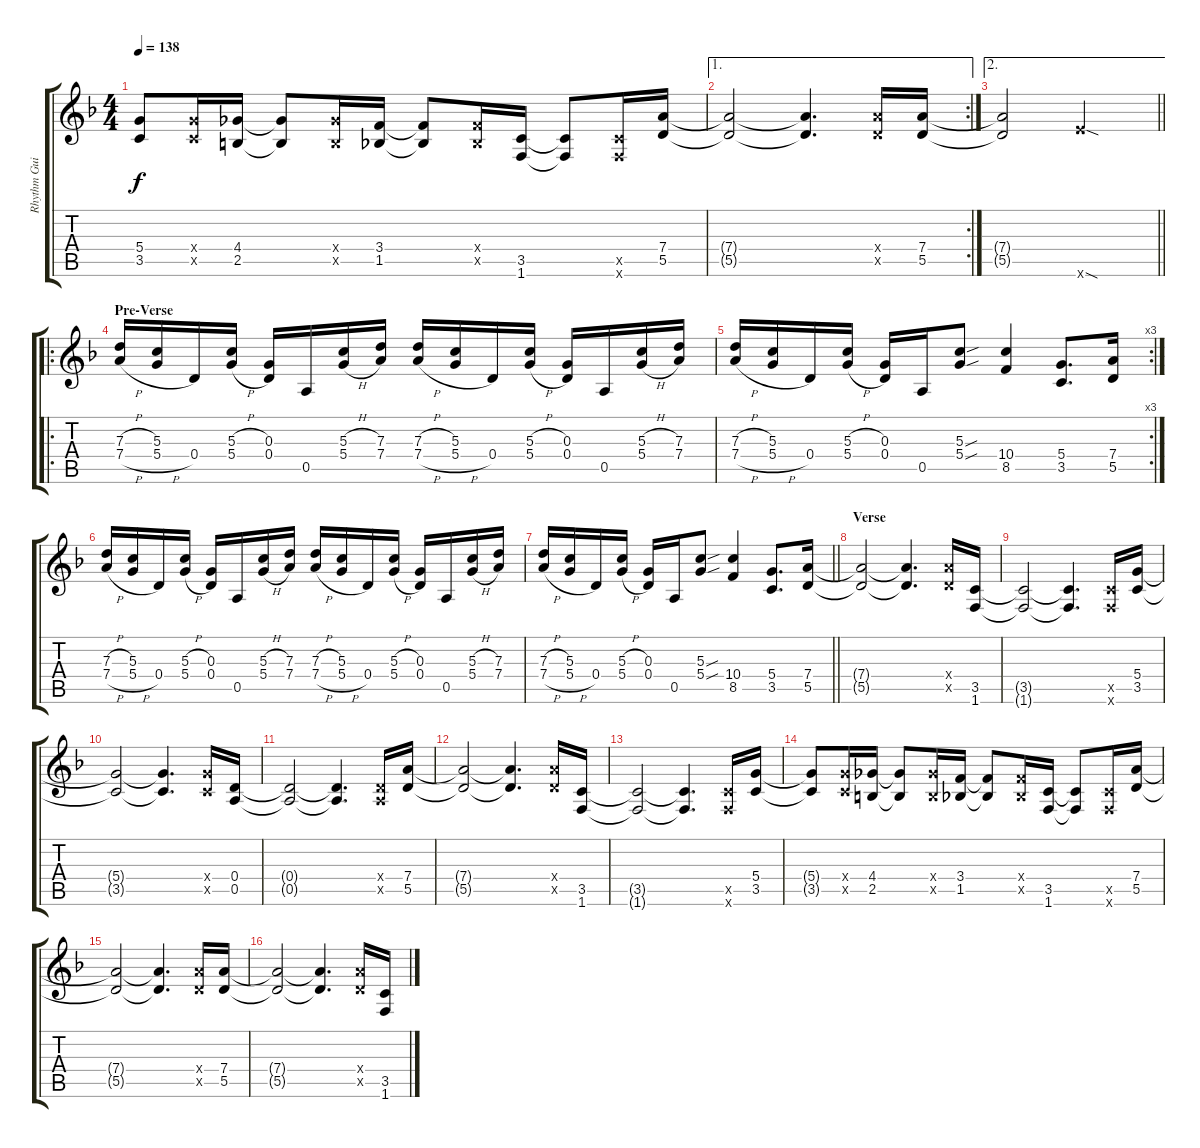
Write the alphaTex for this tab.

\track ("Rhythm Guitar (Poland)" "Rhythm Gui") {instrument distortionguitar}
\staff {score tabs}
\tuning (E4 B3 G3 D3 A2 E2) {hide}
\ts (4 4)
\tempo 138
\clef g2
\ks f
(5.4{t} 3.5{t}).8{dy f} (5.4{x} 3.5{x}).16 (4.4 2.5).16 (4.4{t} 2.5{t}).8 (4.4{x} 2.5{x}).16 (3.4 1.5).16 (3.4{t} 1.5{t}).8 (3.4{x} 1.5{x}).16 (3.5 1.6).16 (3.5{t} 1.6{t}).8 (3.5{x} 1.6{x}).16 (7.4 5.5).16 |
\ae 1
\rc 2
(7.4{t} 5.5{t}).2 (7.4{t} 5.5{t}).4{d} (7.4{x} 5.5{x}).16 (7.4 5.5).16 |
\ae 2
\barLineRight lightlight
(7.4{t} 5.5{t}).2 12.6{sod x}.2 |
\ro
\section ("" "Pre-Verse")
(7.3{h} 7.4{h}).16 (5.3 5.4{h}).16 0.4.16 (5.3{h} 5.4{h}).16 (0.3 0.4).16 0.5.16 (5.3{h} 5.4{h}).16 (7.3 7.4).16 (7.3{h} 7.4{h}).16 (5.3 5.4{h}).16 0.4.16 (5.3{h} 5.4{h}).16 (0.3 0.4).16 0.5.16 (5.3{h} 5.4{h}).16 (7.3 7.4).16 |
\rc 3
(7.3{h} 7.4{h}).16 (5.3 5.4{h}).16 0.4.16 (5.3{h} 5.4{h}).16 (0.3 0.4).16 0.5.16 (5.3{sou} 5.4{sou}).8 (10.4 8.5).4 (5.4 3.5).8{d} (7.4 5.5).16 |
(7.3{h} 7.4{h}).16 (5.3 5.4{h}).16 0.4.16 (5.3{h} 5.4{h}).16 (0.3 0.4).16 0.5.16 (5.3{h} 5.4{h}).16 (7.3 7.4).16 (7.3{h} 7.4{h}).16 (5.3 5.4{h}).16 0.4.16 (5.3{h} 5.4{h}).16 (0.3 0.4).16 0.5.16 (5.3{h} 5.4{h}).16 (7.3 7.4).16 |
\barLineRight lightlight
(7.3{h} 7.4{h}).16 (5.3 5.4{h}).16 0.4.16 (5.3{h} 5.4{h}).16 (0.3 0.4).16 0.5.16 (5.3{sou} 5.4{sou}).8 (10.4 8.5).4 (5.4 3.5).8{d} (7.4 5.5).16 |
\section ("" "Verse")
(7.4{t} 5.5{t}).2 (7.4{t} 5.5{t}).4{d} (7.4{x} 5.5{x}).16 (3.5 1.6).16 |
(3.5{t} 1.6{t}).2 (3.5{t} 1.6{t}).4{d} (3.5{x} 1.6{x}).16 (5.4 3.5).16 |
(5.4{t} 3.5{t}).2 (5.4{t} 3.5{t}).4{d} (5.4{x} 3.5{x}).16 (0.4 0.5).16 |
(0.4{t} 0.5{t}).2 (0.4{t} 0.5{t}).4{d} (0.4{x} 0.5{x}).16 (7.4 5.5).16 |
(7.4{t} 5.5{t}).2 (7.4{t} 5.5{t}).4{d} (7.4{x} 5.5{x}).16 (3.5 1.6).16 |
(3.5{t} 1.6{t}).2 (3.5{t} 1.6{t}).4{d} (3.5{x} 1.6{x}).16 (5.4 3.5).16 |
(5.4{t} 3.5{t}).8 (5.4{x} 3.5{x}).16 (4.4 2.5).16 (4.4{t} 2.5{t}).8 (4.4{x} 2.5{x}).16 (3.4 1.5).16 (3.4{t} 1.5{t}).8 (3.4{x} 1.5{x}).16 (3.5 1.6).16 (3.5{t} 1.6{t}).8 (3.5{x} 1.6{x}).16 (7.4 5.5).16 |
(7.4{t} 5.5{t}).2 (7.4{t} 5.5{t}).4{d} (7.4{x} 5.5{x}).16 (7.4 5.5).16 |
(7.4{t} 5.5{t}).2 (7.4{t} 5.5{t}).4{d} (7.4{x} 5.5{x}).16 (3.5 1.6).16
